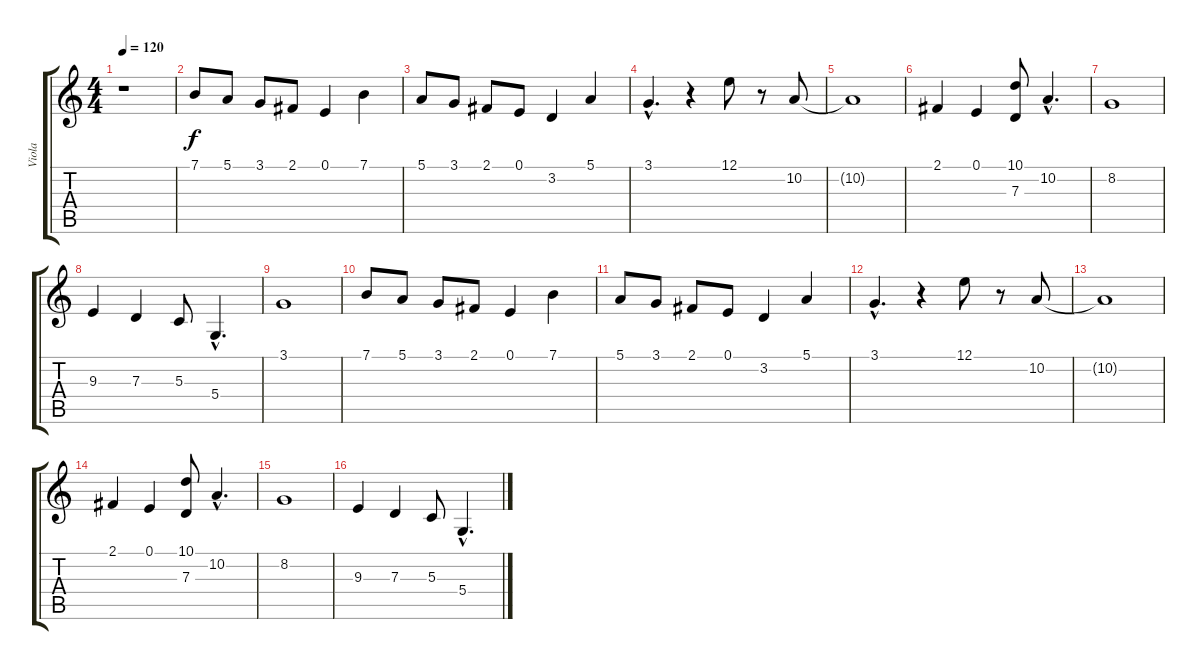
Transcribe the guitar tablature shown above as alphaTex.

\track ("Viola" "Viola") {instrument stringensemble1}
\staff {score tabs}
\tuning (E4 B3 G3 D3 A2 E2) {hide}
\ts (4 4)
\tempo 120
\clef g2
\ks c
r.1{dy f} |
7.1.8 5.1.8 3.1.8 2.1.8 0.1.4 7.1.4 |
5.1.8 3.1.8 2.1.8 0.1.8 3.2.4 5.1.4 |
3.1{hac}.4{d} r.4 12.1.8 r.8 10.2.8 |
10.2{t}.1 |
2.1.4 0.1.4 (10.1 7.3).8 10.2{hac}.4{d} |
8.2.1 |
9.3.4 7.3.4 5.3.8 5.4{hac}.4{d} |
3.1.1 |
7.1.8 5.1.8 3.1.8 2.1.8 0.1.4 7.1.4 |
5.1.8 3.1.8 2.1.8 0.1.8 3.2.4 5.1.4 |
3.1{hac}.4{d} r.4 12.1.8 r.8 10.2.8 |
10.2{t}.1 |
2.1.4 0.1.4 (10.1 7.3).8 10.2{hac}.4{d} |
8.2.1 |
9.3.4 7.3.4 5.3.8 5.4{hac}.4{d}
